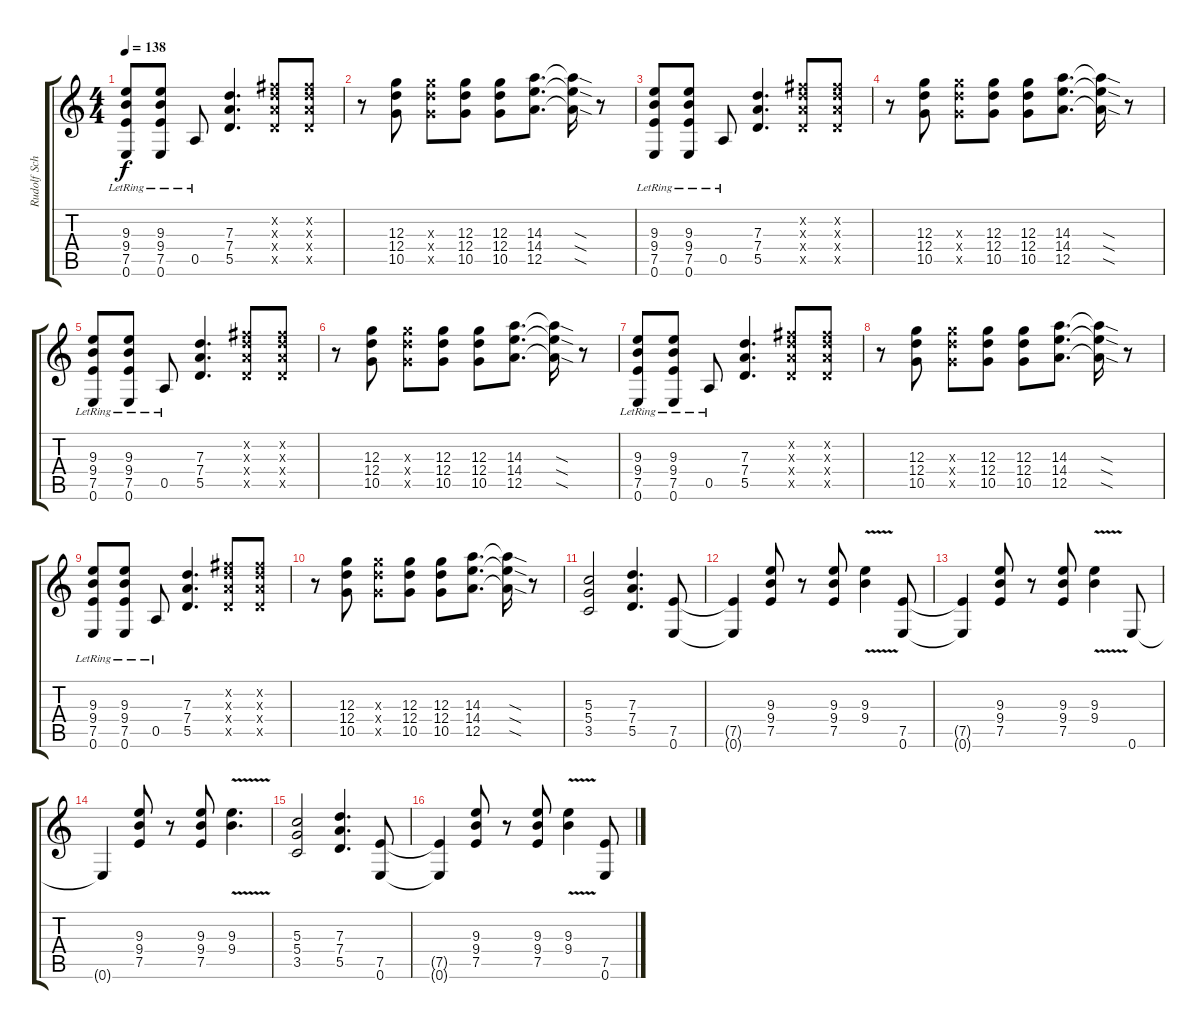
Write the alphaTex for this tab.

\track ("Rudolf Schenker Guitar" "Rudolf Sch") {instrument distortionguitar}
\staff {score tabs}
\tuning (E4 B3 G3 D3 A2 E2) {hide}
\ts (4 4)
\tempo 138
\clef g2
\ks c
(9.3{lr} 9.4{lr} 7.5{lr} 0.6).8{dy f} (9.3{lr} 9.4{lr} 7.5{lr} 0.6).8 0.5{lr}.8 (7.3 7.4 5.5).4{d} (7.2{x} 7.3{x} 7.4{x} 5.5{x}).8 (7.2{x} 7.3{x} 7.4{x} 5.5{x}).8 |
r.8 (12.3 12.4 10.5).8 (12.3{x} 12.4{x} 10.5{x}).8 (12.3 12.4 10.5).8 (12.3 12.4 10.5).8 (14.3 14.4 12.5).8{d} (14.3{sod t} 14.4{sod t} 12.5{sod t}).16 r.8 |
(9.3{lr} 9.4{lr} 7.5{lr} 0.6).8 (9.3{lr} 9.4{lr} 7.5{lr} 0.6).8 0.5{lr}.8 (7.3 7.4 5.5).4{d} (7.2{x} 7.3{x} 7.4{x} 5.5{x}).8 (7.2{x} 7.3{x} 7.4{x} 5.5{x}).8 |
r.8 (12.3 12.4 10.5).8 (12.3{x} 12.4{x} 10.5{x}).8 (12.3 12.4 10.5).8 (12.3 12.4 10.5).8 (14.3 14.4 12.5).8{d} (14.3{sod t} 14.4{sod t} 12.5{sod t}).16 r.8 |
(9.3{lr} 9.4{lr} 7.5{lr} 0.6).8 (9.3{lr} 9.4{lr} 7.5{lr} 0.6).8 0.5{lr}.8 (7.3 7.4 5.5).4{d} (7.2{x} 7.3{x} 7.4{x} 5.5{x}).8 (7.2{x} 7.3{x} 7.4{x} 5.5{x}).8 |
r.8 (12.3 12.4 10.5).8 (12.3{x} 12.4{x} 10.5{x}).8 (12.3 12.4 10.5).8 (12.3 12.4 10.5).8 (14.3 14.4 12.5).8{d} (14.3{sod t} 14.4{sod t} 12.5{sod t}).16 r.8 |
(9.3{lr} 9.4{lr} 7.5{lr} 0.6).8 (9.3{lr} 9.4{lr} 7.5{lr} 0.6).8 0.5{lr}.8 (7.3 7.4 5.5).4{d} (7.2{x} 7.3{x} 7.4{x} 5.5{x}).8 (7.2{x} 7.3{x} 7.4{x} 5.5{x}).8 |
r.8 (12.3 12.4 10.5).8 (12.3{x} 12.4{x} 10.5{x}).8 (12.3 12.4 10.5).8 (12.3 12.4 10.5).8 (14.3 14.4 12.5).8{d} (14.3{sod t} 14.4{sod t} 12.5{sod t}).16 r.8 |
(9.3{lr} 9.4{lr} 7.5{lr} 0.6).8 (9.3{lr} 9.4{lr} 7.5{lr} 0.6).8 0.5{lr}.8 (7.3 7.4 5.5).4{d} (7.2{x} 7.3{x} 7.4{x} 5.5{x}).8 (7.2{x} 7.3{x} 7.4{x} 5.5{x}).8 |
r.8 (12.3 12.4 10.5).8 (12.3{x} 12.4{x} 10.5{x}).8 (12.3 12.4 10.5).8 (12.3 12.4 10.5).8 (14.3 14.4 12.5).8{d} (14.3{sod t} 14.4{sod t} 12.5{sod t}).16 r.8 |
(5.3 5.4 3.5).2 (7.3 7.4 5.5).4{d} (7.5 0.6).8 |
(7.5{t} 0.6{t}).4 (9.3 9.4 7.5).8 r.8 (9.3 9.4 7.5).8 (9.3 9.4{v}).4 (7.5 0.6).8 |
(7.5{t} 0.6{t}).4 (9.3 9.4 7.5).8 r.8 (9.3 9.4 7.5).8 (9.3 9.4{v}).4 0.6.8 |
0.6{t}.4 (9.3 9.4 7.5).8 r.8 (9.3 9.4 7.5).8 (9.3 9.4{v}).4{d} |
(5.3 5.4 3.5).2 (7.3 7.4 5.5).4{d} (7.5 0.6).8 |
(7.5{t} 0.6{t}).4 (9.3 9.4 7.5).8 r.8 (9.3 9.4 7.5).8 (9.3 9.4{v}).4 (7.5 0.6).8
